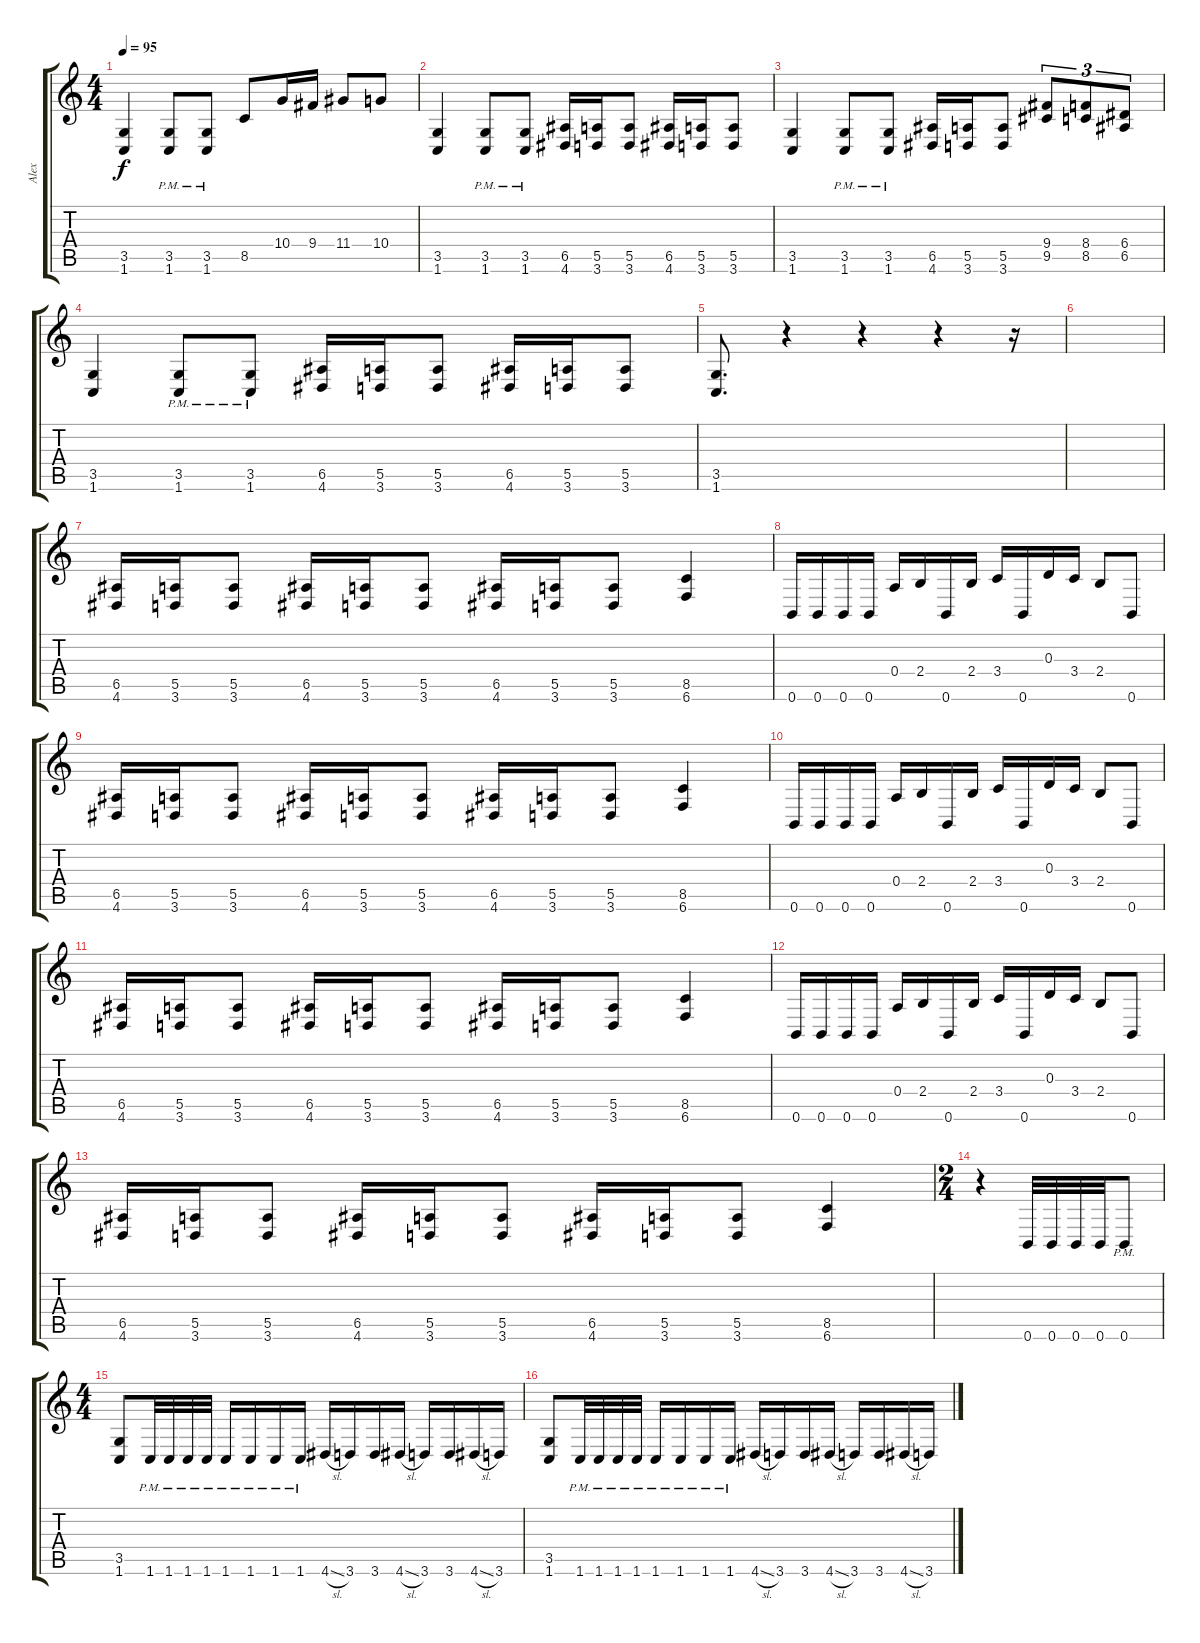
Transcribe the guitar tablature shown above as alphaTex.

\track ("Alex" "Alex") {instrument overdrivenguitar}
\staff {score tabs}
\tuning (B3 Gb3 D3 A2 E2 B1) {hide}
\ts (4 4)
\tempo 95
\clef g2
\ks c
(3.5 1.6).4{dy f} (3.5{pm} 1.6{pm}).8 (3.5{pm} 1.6{pm}).8 8.5.8 10.4.16 9.4.16 11.4.8 10.4.8 |
(3.5 1.6).4 (3.5{pm} 1.6{pm}).8 (3.5{pm} 1.6{pm}).8 (6.5 4.6).16 (5.5 3.6).16 (5.5 3.6).8 (6.5 4.6).16 (5.5 3.6).16 (5.5 3.6).8 |
(3.5 1.6).4 (3.5{pm} 1.6{pm}).8 (3.5{pm} 1.6{pm}).8 (6.5 4.6).16 (5.5 3.6).16 (5.5 3.6).8 (9.4 9.5).8{tu (3 2)} (8.4 8.5).8{tu (3 2)} (6.4 6.5).8{tu (3 2)} |
(3.5 1.6).4 (3.5{pm} 1.6{pm}).8 (3.5{pm} 1.6{pm}).8 (6.5 4.6).16 (5.5 3.6).16 (5.5 3.6).8 (6.5 4.6).16 (5.5 3.6).16 (5.5 3.6).8 |
(3.5 1.6).8{d} r.4 r.4 r.4 r.16 |
|
(6.5 4.6).16 (5.5 3.6).16 (5.5 3.6).8 (6.5 4.6).16 (5.5 3.6).16 (5.5 3.6).8 (6.5 4.6).16 (5.5 3.6).16 (5.5 3.6).8 (8.5 6.6).4 |
0.6.16 0.6.16 0.6.16 0.6.16 0.4.16 2.4.16 0.6.16 2.4.16 3.4.16 0.6.16 0.3.16 3.4.16 2.4.8 0.6.8 |
(6.5 4.6).16 (5.5 3.6).16 (5.5 3.6).8 (6.5 4.6).16 (5.5 3.6).16 (5.5 3.6).8 (6.5 4.6).16 (5.5 3.6).16 (5.5 3.6).8 (8.5 6.6).4 |
0.6.16 0.6.16 0.6.16 0.6.16 0.4.16 2.4.16 0.6.16 2.4.16 3.4.16 0.6.16 0.3.16 3.4.16 2.4.8 0.6.8 |
(6.5 4.6).16 (5.5 3.6).16 (5.5 3.6).8 (6.5 4.6).16 (5.5 3.6).16 (5.5 3.6).8 (6.5 4.6).16 (5.5 3.6).16 (5.5 3.6).8 (8.5 6.6).4 |
0.6.16 0.6.16 0.6.16 0.6.16 0.4.16 2.4.16 0.6.16 2.4.16 3.4.16 0.6.16 0.3.16 3.4.16 2.4.8 0.6.8 |
(6.5 4.6).16 (5.5 3.6).16 (5.5 3.6).8 (6.5 4.6).16 (5.5 3.6).16 (5.5 3.6).8 (6.5 4.6).16 (5.5 3.6).16 (5.5 3.6).8 (8.5 6.6).4 |
\ts (2 4)
r.4 0.6.32 0.6.32 0.6.32 0.6.32 0.6{pm}.8 |
\ts (4 4)
(3.5 1.6).8 1.6{pm}.32 1.6{pm}.32 1.6{pm}.32 1.6{pm}.32 1.6{pm}.16 1.6{pm}.16 1.6{pm}.16 1.6{pm}.16 4.6{sl}.16 3.6.16 3.6.16 4.6{sl}.16 3.6.16 3.6.16 4.6{sl}.16 3.6.16 |
(3.5 1.6).8 1.6{pm}.32 1.6{pm}.32 1.6{pm}.32 1.6{pm}.32 1.6{pm}.16 1.6{pm}.16 1.6{pm}.16 1.6{pm}.16 4.6{sl}.16 3.6.16 3.6.16 4.6{sl}.16 3.6.16 3.6.16 4.6{sl}.16 3.6.16
